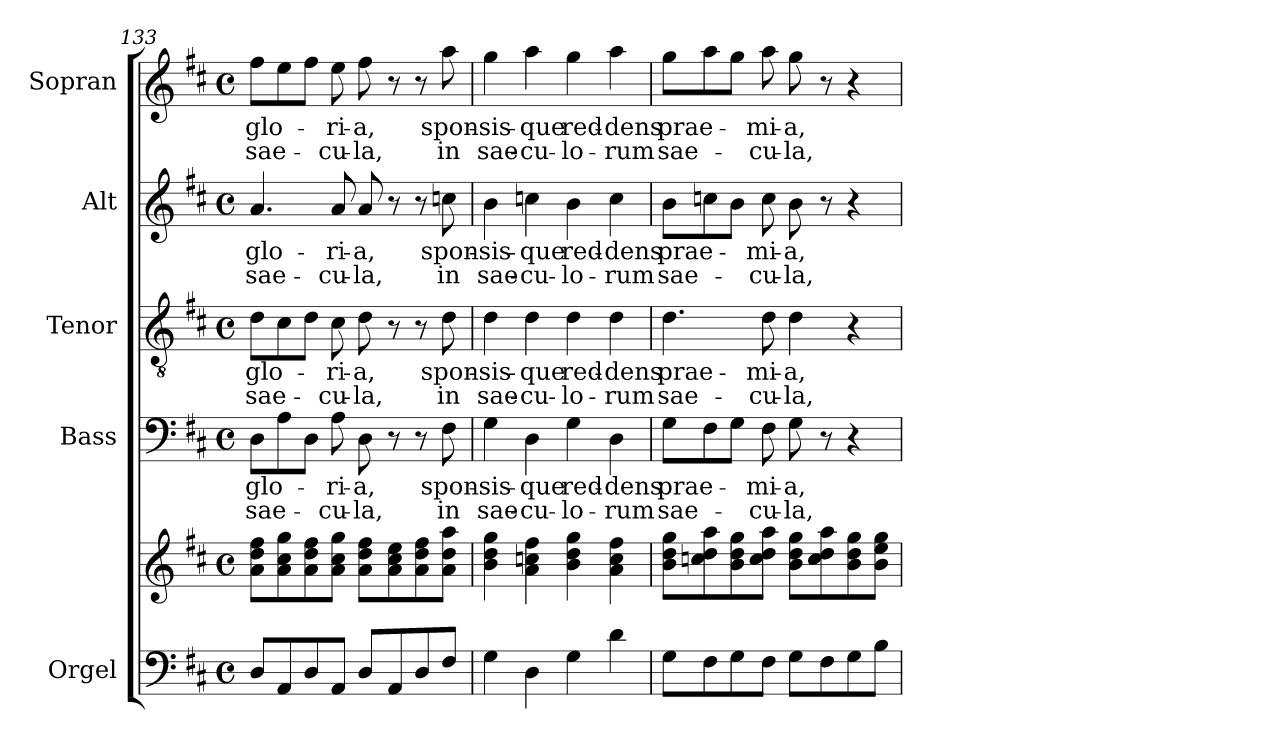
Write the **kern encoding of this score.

**kern	**kern	**kern	**text	**text	**kern	**text	**text	**kern	**text	**text	**kern	**text	**text
*part5	*part5	*part4	*part4	*part4	*part3	*part3	*part3	*part2	*part2	*part2	*part1	*part1	*part1
*staff6	*staff5	*staff4	*staff4	*staff4	*staff3	*staff3	*staff3	*staff2	*staff2	*staff2	*staff1	*staff1	*staff1
*I"Orgel	*	*I"Bass	*	*	*I"Tenor	*	*	*I"Alt	*	*	*I"Sopran	*	*
*I'Org.	*	*I'B.	*	*	*I'T.	*	*	*I'A.	*	*	*I'S.	*	*
*clefF4	*clefG2	*clefF4	*	*	*clefGv2	*	*	*clefG2	*	*	*clefG2	*	*
*k[f#c#]	*k[f#c#]	*k[f#c#]	*	*	*k[f#c#]	*	*	*k[f#c#]	*	*	*k[f#c#]	*	*
*D:	*D:	*D:	*	*	*D:	*	*	*D:	*	*	*D:	*	*
*M4/4	*M4/4	*M4/4	*	*	*M4/4	*	*	*M4/4	*	*	*M4/4	*	*
*met(c)	*met(c)	*met(c)	*	*	*met(c)	*	*	*met(c)	*	*	*met(c)	*	*
=133	=133	=133	=133	=133	=133	=133	=133	=133	=133	=133	=133	=133	=133
!	!	!	!LO:LY:b	!LO:LY:b	!	!LO:LY:b	!LO:LY:b	!	!LO:LY:b	!LO:LY:b	!	!LO:LY:b	!LO:LY:b
8D/L	8a\ 8dd\ 8ff#\L	8D\L	glo-	sae-	8d\L	glo-	sae-	4.a/	glo-	sae-	8ff#\L	glo-	sae-
8AA/	8a\ 8cc#\ 8gg\	8A\	.	.	8c#\	.	.	.	.	.	8ee\	.	.
8D/	8a\ 8dd\ 8ff#\	8D\J	.	.	8d\J	.	.	.	.	.	8ff#\J	.	.
!	!	!	!LO:LY:b	!LO:LY:b	!	!LO:LY:b	!LO:LY:b	!	!LO:LY:b	!LO:LY:b	!	!LO:LY:b	!LO:LY:b
8AA/J	8a\ 8cc#\ 8gg\J	8A\	-ri-	-cu-	8c#\	-ri-	-cu-	8a/	-ri-	-cu-	8ee\	-ri-	-cu-
!	!	!	!LO:LY:b	!LO:LY:b	!	!LO:LY:b	!LO:LY:b	!	!LO:LY:b	!LO:LY:b	!	!LO:LY:b	!LO:LY:b
8D/L	8a\ 8dd\ 8ff#\L	8D\	-a,	-la,	8d\	-a,	-la,	8a/	-a,	-la,	8ff#\	-a,	-la,
8AA/	8a\ 8cc#\ 8ee\	8r	.	.	8r	.	.	8r	.	.	8r	.	.
8D/	8a\ 8dd\ 8ff#\	8r	.	.	8r	.	.	8r	.	.	8r	.	.
!	!	!	!LO:LY:b	!LO:LY:b	!	!LO:LY:b	!LO:LY:b	!	!LO:LY:b	!LO:LY:b	!	!LO:LY:b	!LO:LY:b
8F#/J	8a\ 8dd\ 8aa\J	8F#\	spon-	in	8d\	spon-	in	8ccn\	spon-	in	8aa\	spon-	in
=134	=134	=134	=134	=134	=134	=134	=134	=134	=134	=134	=134	=134	=134
!	!	!	!LO:LY:b	!LO:LY:b	!	!LO:LY:b	!LO:LY:b	!	!LO:LY:b	!LO:LY:b	!	!LO:LY:b	!LO:LY:b
4G\	4b\ 4dd\ 4gg\	4G\	-sis-	sae-	4d\	-sis-	sae-	4b\	-sis-	sae-	4gg\	-sis-	sae-
!	!	!	!LO:LY:b	!LO:LY:b	!	!LO:LY:b	!LO:LY:b	!	!LO:LY:b	!LO:LY:b	!	!LO:LY:b	!LO:LY:b
4D\	4a\ 4ccn\ 4ff#\	4D\	-que	-cu-	4d\	-que	-cu-	4ccn\	-que	-cu-	4aa\	-que	-cu-
!	!	!	!LO:LY:b	!LO:LY:b	!	!LO:LY:b	!LO:LY:b	!	!LO:LY:b	!LO:LY:b	!	!LO:LY:b	!LO:LY:b
4G\	4b\ 4dd\ 4gg\	4G\	red-	-lo-	4d\	red-	-lo-	4b\	red-	-lo-	4gg\	red-	-lo-
!	!	!	!LO:LY:b	!LO:LY:b	!	!LO:LY:b	!LO:LY:b	!	!LO:LY:b	!LO:LY:b	!	!LO:LY:b	!LO:LY:b
4d\	4a\ 4cc\ 4ff#\	4D\	-dens	-rum	4d\	-dens	-rum	4cc\	-dens	-rum	4aa\	-dens	-rum
=135	=135	=135	=135	=135	=135	=135	=135	=135	=135	=135	=135	=135	=135
!	!	!	!LO:LY:b	!LO:LY:b	!	!LO:LY:b	!LO:LY:b	!	!LO:LY:b	!LO:LY:b	!	!LO:LY:b	!LO:LY:b
8G\L	8b\ 8dd\ 8gg\L	8G\L	prae-	sae-	4.d\	prae-	sae-	8b\L	prae-	sae-	8gg\L	prae-	sae-
8F#\	8ccn\ 8dd\ 8aa\	8F#\	.	.	.	.	.	8ccn\	.	.	8aa\	.	.
8G\	8b\ 8dd\ 8gg\	8G\J	.	.	.	.	.	8b\J	.	.	8gg\J	.	.
!	!	!	!LO:LY:b	!LO:LY:b	!	!LO:LY:b	!LO:LY:b	!	!LO:LY:b	!LO:LY:b	!	!LO:LY:b	!LO:LY:b
8F#\J	8cc\ 8dd\ 8aa\J	8F#\	-mi-	-cu-	8d\	-mi-	-cu-	8cc\	-mi-	-cu-	8aa\	-mi-	-cu-
!	!	!	!LO:LY:b	!LO:LY:b	!	!LO:LY:b	!LO:LY:b	!	!LO:LY:b	!LO:LY:b	!	!LO:LY:b	!LO:LY:b
8G\L	8b\ 8dd\ 8gg\L	8G\	-a,	-la,	4d\	-a,	-la,	8b\	-a,	-la,	8gg\	-a,	-la,
8F#\	8cc\ 8dd\ 8aa\	8r	.	.	.	.	.	8r	.	.	8r	.	.
8G\	8b\ 8dd\ 8gg\	4r	.	.	4r	.	.	4r	.	.	4r	.	.
8B\J	8b\ 8ee\ 8gg\J	.	.	.	.	.	.	.	.	.	.	.	.
=	=	=	=	=	=	=	=	=	=	=	=	=	=
*-	*-	*-	*-	*-	*-	*-	*-	*-	*-	*-	*-	*-	*-
